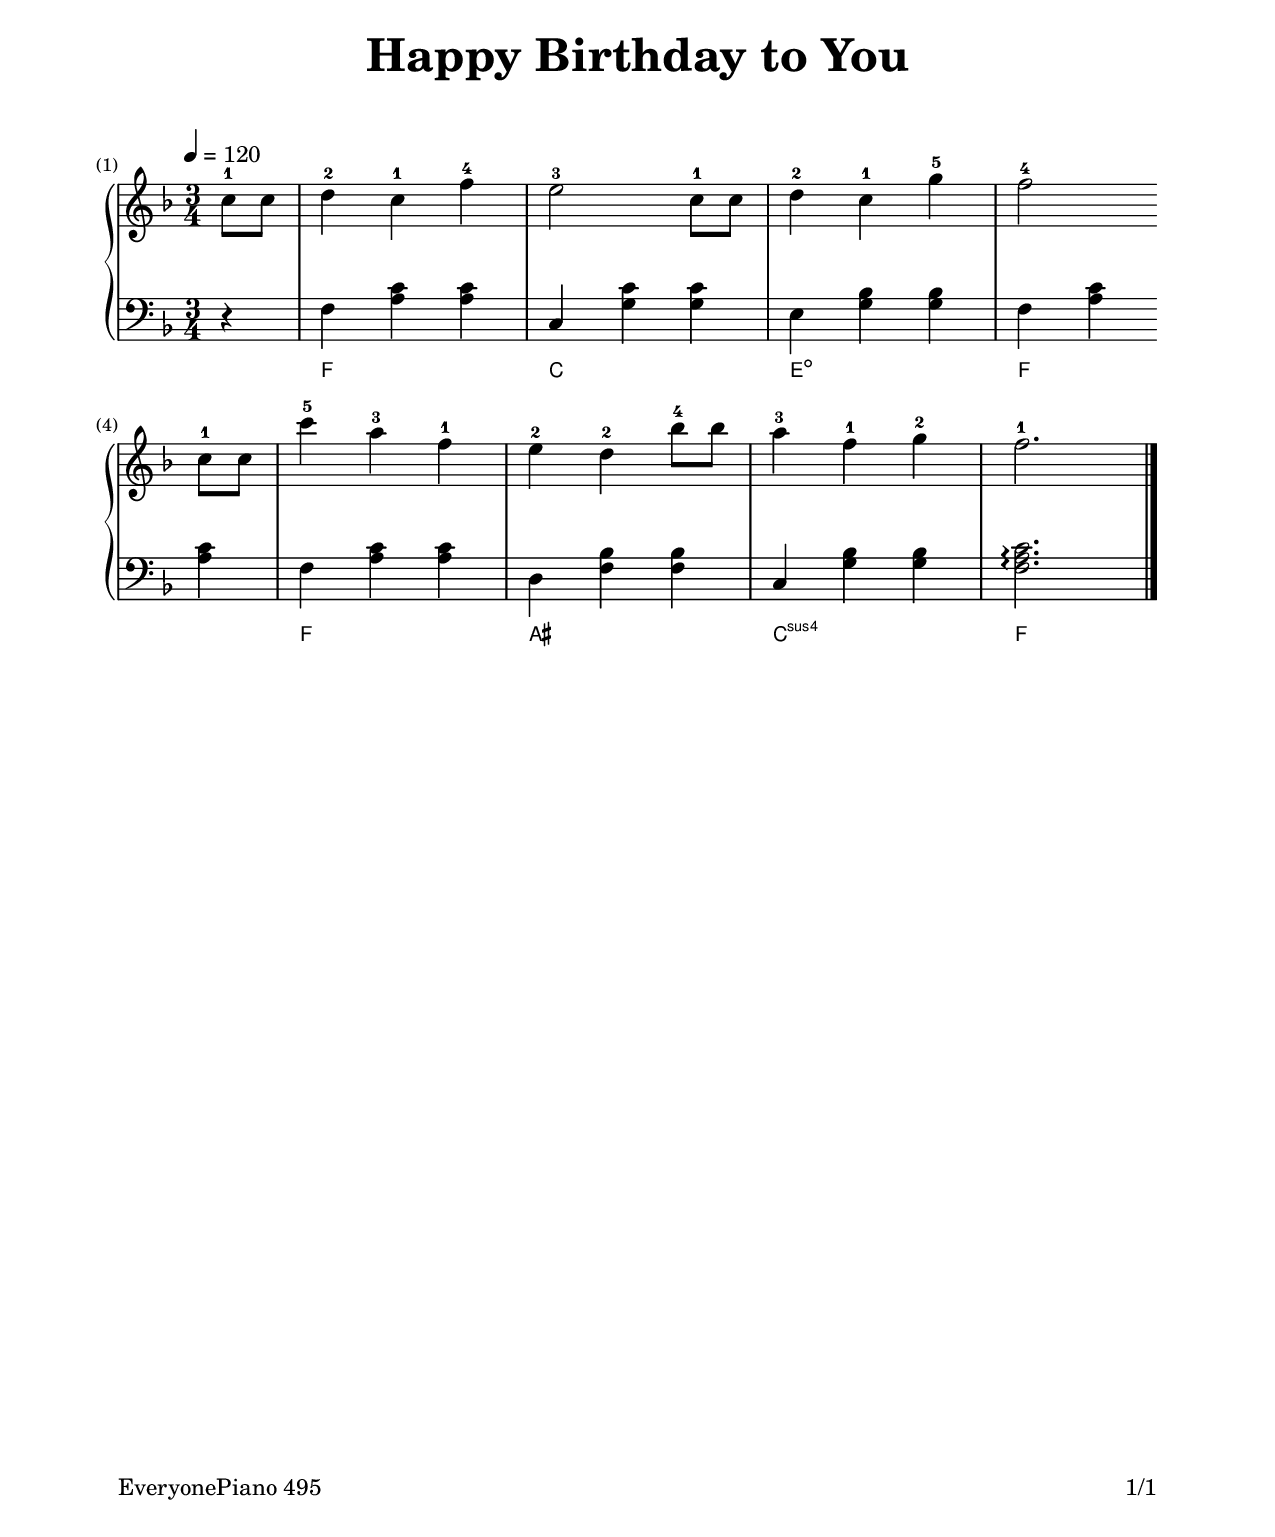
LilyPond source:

\version "2.24.3"
\include "../template.v1.ly"

\header {
  title = \markup \override #'((font-size . 6)) "Happy Birthday to You"
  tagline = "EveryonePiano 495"
}

\paper {
  total-page = 1
}

\markup \vspace #1.25

C    = { c4 <<g4 c'4>> <<g4 c'4>> }
Csus = { c4 <<g4 bf4>> <<g4 bf4>> }
Edim = { e4 <<g4 bf4>> <<g4 bf4>> }
F    = { f4 <<a4 c'4>> <<a4 c'4>> }
As   = { d4 <<f4 bf4>> <<f4 bf4>> }

\score {
  \new PianoStaff <<
    \new Staff {
      \tempo 4 = 120
      \clef treble
      \key f \major
      \time 3/4
      
      \partial 4 c''8^1 c''8 | d''4^2  c''4^1 f''4^4 | e''2^3        c''8^1  c''8  | d''4^2 c''4^1 g''4^5 | f''2^4    \break
                 c''8^1 c''8 | c'''4^5 a''4^3 f''4^1 | e''4^2 d''4^2 bf''8^4 bf''8 | a''4^3 f''4^1 g''4^2 | f''2.^1 | \bar "|."
    }
    \new Staff {
      \clef bass
      \key f \major
      \time 3/4
      
      r4 | \F | \C  | \Edim | \F
         | \F | \As | \Csus | <f a c'>2.\arpeggio
    }
    \chords {
      r4 | f2. | c2.  | e2.:dim | f2.
         | f2. | as2. | c2.:sus | f2.
    }
  >>
  \layout {}
  \midi {}
}
